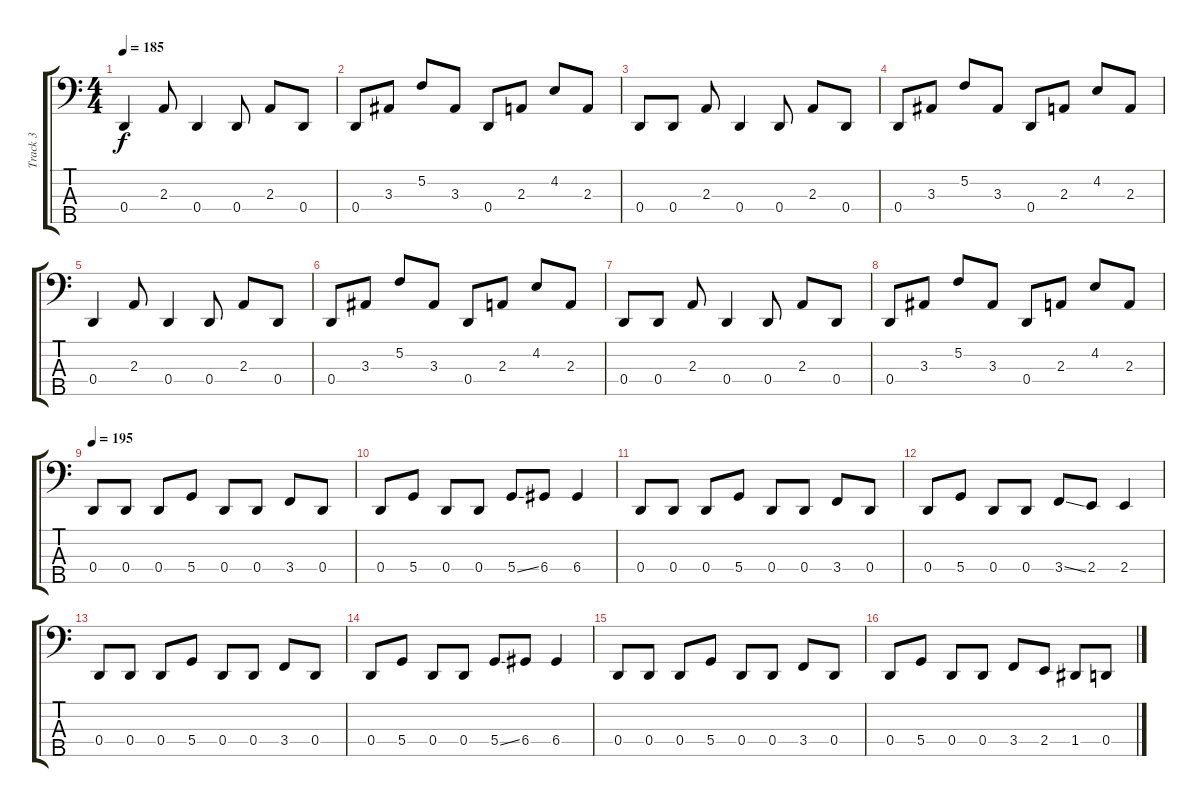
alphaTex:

\track ("Track 3" "Track 3") {instrument electricbassfinger}
\staff {score tabs}
\tuning (F2 C2 G1 D1 A0) {hide}
\ts (4 4)
\tempo 185
\clef f4
\ks c
0.4.4{dy f} 2.3.8 0.4.4 0.4.8 2.3.8 0.4.8 |
0.4.8 3.3.8 5.2.8 3.3.8 0.4.8 2.3.8 4.2.8 2.3.8 |
0.4.8 0.4.8 2.3.8 0.4.4 0.4.8 2.3.8 0.4.8 |
0.4.8 3.3.8 5.2.8 3.3.8 0.4.8 2.3.8 4.2.8 2.3.8 |
0.4.4 2.3.8 0.4.4 0.4.8 2.3.8 0.4.8 |
0.4.8 3.3.8 5.2.8 3.3.8 0.4.8 2.3.8 4.2.8 2.3.8 |
0.4.8 0.4.8 2.3.8 0.4.4 0.4.8 2.3.8 0.4.8 |
0.4.8 3.3.8 5.2.8 3.3.8 0.4.8 2.3.8 4.2.8 2.3.8 |
\tempo 195
0.4.8 0.4.8 0.4.8 5.4.8 0.4.8 0.4.8 3.4.8 0.4.8 |
0.4.8 5.4.8 0.4.8 0.4.8 5.4{ss}.8 6.4.8 6.4.4 |
0.4.8 0.4.8 0.4.8 5.4.8 0.4.8 0.4.8 3.4.8 0.4.8 |
0.4.8 5.4.8 0.4.8 0.4.8 3.4{ss}.8 2.4.8 2.4.4 |
0.4.8 0.4.8 0.4.8 5.4.8 0.4.8 0.4.8 3.4.8 0.4.8 |
0.4.8 5.4.8 0.4.8 0.4.8 5.4{ss}.8 6.4.8 6.4.4 |
0.4.8 0.4.8 0.4.8 5.4.8 0.4.8 0.4.8 3.4.8 0.4.8 |
0.4.8 5.4.8 0.4.8 0.4.8 3.4.8 2.4.8 1.4.8 0.4.8
